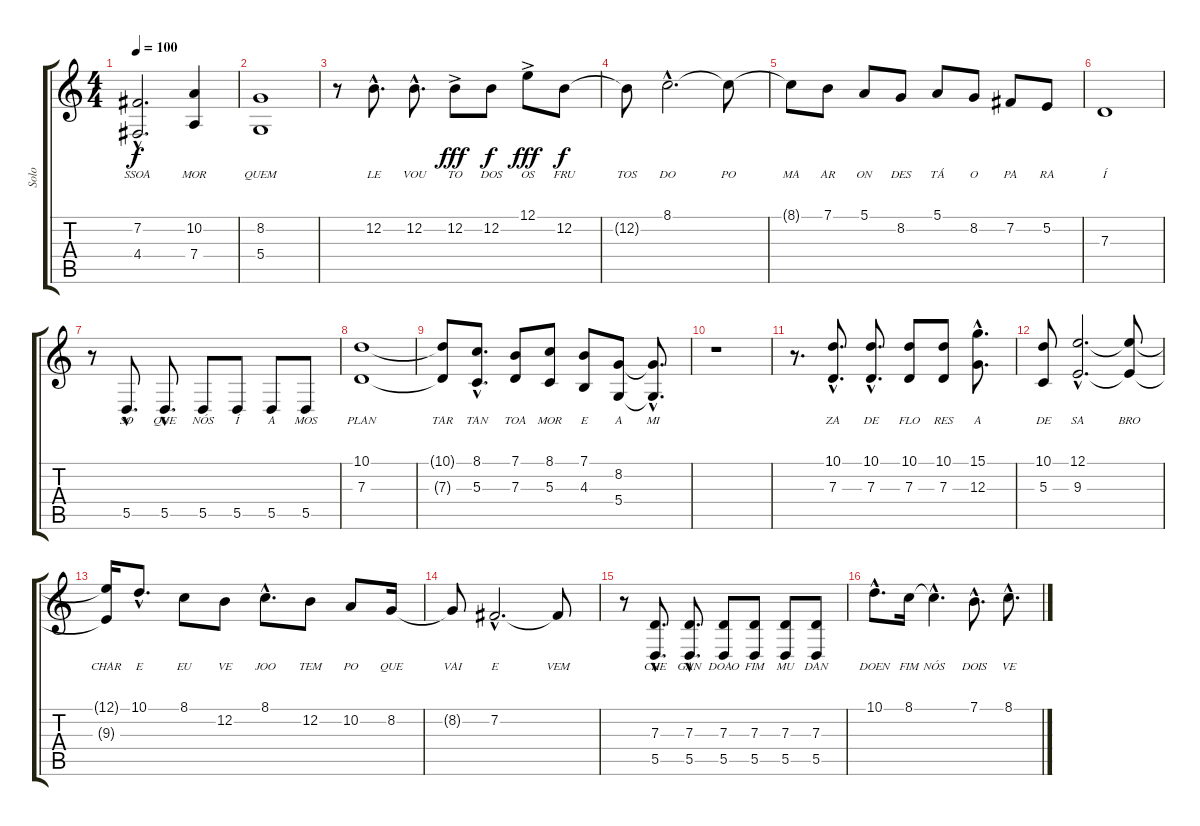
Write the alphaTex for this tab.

\track ("Solo" "Solo") {instrument stringensemble2}
\staff {score tabs}
\tuning (E4 B3 G3 D3 A2 E2) {hide}
\ts (4 4)
\tempo 100
\clef g2
\ks c
(7.2{hac} 4.4{hac}).2{d lyrics (0 "SSOA") lyrics (1 "") lyrics (2 "") lyrics (3 "") lyrics (4 "") dy f} (10.2 7.4).4{lyrics (0 "MOR") lyrics (1 "") lyrics (2 "") lyrics (3 "") lyrics (4 "")} |
(8.2 5.4).1{lyrics (0 "QUEM") lyrics (1 "") lyrics (2 "") lyrics (3 "") lyrics (4 "")} |
r.8 12.2{hac}.8{d lyrics (0 "LE") lyrics (1 "") lyrics (2 "") lyrics (3 "") lyrics (4 "")} 12.2{hac}.8{d lyrics (0 "VOU") lyrics (1 "") lyrics (2 "") lyrics (3 "") lyrics (4 "")} 12.2{ac}.8{lyrics (0 "TO") lyrics (1 "") lyrics (2 "") lyrics (3 "") lyrics (4 "") dy fff} 12.2.8{lyrics (0 "DOS") lyrics (1 "") lyrics (2 "") lyrics (3 "") lyrics (4 "") dy f} 12.1{ac}.8{lyrics (0 "OS") lyrics (1 "") lyrics (2 "") lyrics (3 "") lyrics (4 "") dy fff} 12.2.8{lyrics (0 "FRU") lyrics (1 "") lyrics (2 "") lyrics (3 "") lyrics (4 "") dy f} |
\ks aminor
12.2{t}.8{lyrics (0 "TOS") lyrics (1 "") lyrics (2 "") lyrics (3 "") lyrics (4 "")} 8.1{hac}.2{d lyrics (0 "DO") lyrics (1 "") lyrics (2 "") lyrics (3 "") lyrics (4 "")} 8.1{t}.8{lyrics (0 "PO") lyrics (1 "") lyrics (2 "") lyrics (3 "") lyrics (4 "")} |
8.1{t}.8{lyrics (0 "MA") lyrics (1 "") lyrics (2 "") lyrics (3 "") lyrics (4 "")} 7.1.8{lyrics (0 "AR") lyrics (1 "") lyrics (2 "") lyrics (3 "") lyrics (4 "")} 5.1.8{lyrics (0 "ON") lyrics (1 "") lyrics (2 "") lyrics (3 "") lyrics (4 "")} 8.2.8{lyrics (0 "DES") lyrics (1 "") lyrics (2 "") lyrics (3 "") lyrics (4 "")} 5.1.8{lyrics (0 "TÁ") lyrics (1 "") lyrics (2 "") lyrics (3 "") lyrics (4 "")} 8.2.8{lyrics (0 "O") lyrics (1 "") lyrics (2 "") lyrics (3 "") lyrics (4 "")} 7.2.8{lyrics (0 "PA") lyrics (1 "") lyrics (2 "") lyrics (3 "") lyrics (4 "")} 5.2.8{lyrics (0 "RA") lyrics (1 "") lyrics (2 "") lyrics (3 "") lyrics (4 "")} |
7.3.1{lyrics (0 "Í") lyrics (1 "") lyrics (2 "") lyrics (3 "") lyrics (4 "")} |
r.8 5.5{hac}.8{d lyrics (0 "SO") lyrics (1 "") lyrics (2 "") lyrics (3 "") lyrics (4 "")} 5.5{hac}.8{d lyrics (0 "QUE") lyrics (1 "") lyrics (2 "") lyrics (3 "") lyrics (4 "")} 5.5.8{lyrics (0 "NÓS") lyrics (1 "") lyrics (2 "") lyrics (3 "") lyrics (4 "")} 5.5.8{lyrics (0 "Í") lyrics (1 "") lyrics (2 "") lyrics (3 "") lyrics (4 "")} 5.5.8{lyrics (0 "A") lyrics (1 "") lyrics (2 "") lyrics (3 "") lyrics (4 "")} 5.5.8{lyrics (0 "MOS") lyrics (1 "") lyrics (2 "") lyrics (3 "") lyrics (4 "")} |
\ks c
(10.1 7.3).1{lyrics (0 "PLAN") lyrics (1 "") lyrics (2 "") lyrics (3 "") lyrics (4 "")} |
(10.1{t} 7.3{t}).8{lyrics (0 "TAR") lyrics (1 "") lyrics (2 "") lyrics (3 "") lyrics (4 "")} (8.1{hac} 5.3{hac}).8{d lyrics (0 "TAN") lyrics (1 "") lyrics (2 "") lyrics (3 "") lyrics (4 "")} (7.1 7.3).8{lyrics (0 "TOA") lyrics (1 "") lyrics (2 "") lyrics (3 "") lyrics (4 "")} (8.1 5.3).8{lyrics (0 "MOR") lyrics (1 "") lyrics (2 "") lyrics (3 "") lyrics (4 "")} (7.1 4.3).8{lyrics (0 "E") lyrics (1 "") lyrics (2 "") lyrics (3 "") lyrics (4 "")} (8.2 5.4).8{lyrics (0 "A") lyrics (1 "") lyrics (2 "") lyrics (3 "") lyrics (4 "")} (8.2{hac t} 5.4{hac t}).8{d lyrics (0 "MI") lyrics (1 "") lyrics (2 "") lyrics (3 "") lyrics (4 "")} |
r.1 |
r.8{d} (10.1{hac} 7.3{hac}).8{d lyrics (0 "ZA") lyrics (1 "") lyrics (2 "") lyrics (3 "") lyrics (4 "")} (10.1{hac} 7.3{hac}).8{d lyrics (0 "DE") lyrics (1 "") lyrics (2 "") lyrics (3 "") lyrics (4 "")} (10.1 7.3).8{lyrics (0 "FLO") lyrics (1 "") lyrics (2 "") lyrics (3 "") lyrics (4 "")} (10.1 7.3).8{lyrics (0 "RES") lyrics (1 "") lyrics (2 "") lyrics (3 "") lyrics (4 "")} (15.1{hac} 12.3{hac}).8{d lyrics (0 "A") lyrics (1 "") lyrics (2 "") lyrics (3 "") lyrics (4 "")} |
\ks aminor
(10.1 5.3).8{lyrics (0 "DE") lyrics (1 "") lyrics (2 "") lyrics (3 "") lyrics (4 "")} (12.1{hac} 9.3{hac}).2{d lyrics (0 "SA") lyrics (1 "") lyrics (2 "") lyrics (3 "") lyrics (4 "")} (12.1{t} 9.3{t}).8{lyrics (0 "BRO") lyrics (1 "") lyrics (2 "") lyrics (3 "") lyrics (4 "")} |
(12.1{t} 9.3{t}).16{lyrics (0 "CHAR") lyrics (1 "") lyrics (2 "") lyrics (3 "") lyrics (4 "")} 10.1{hac}.8{d lyrics (0 "E") lyrics (1 "") lyrics (2 "") lyrics (3 "") lyrics (4 "")} 8.1.8{lyrics (0 "EU") lyrics (1 "") lyrics (2 "") lyrics (3 "") lyrics (4 "")} 12.2.8{lyrics (0 "VE") lyrics (1 "") lyrics (2 "") lyrics (3 "") lyrics (4 "")} 8.1{hac}.8{d lyrics (0 "JOO") lyrics (1 "") lyrics (2 "") lyrics (3 "") lyrics (4 "")} 12.2.8{lyrics (0 "TEM") lyrics (1 "") lyrics (2 "") lyrics (3 "") lyrics (4 "")} 10.2.8{lyrics (0 "PO") lyrics (1 "") lyrics (2 "") lyrics (3 "") lyrics (4 "")} 8.2.16{lyrics (0 "QUE") lyrics (1 "") lyrics (2 "") lyrics (3 "") lyrics (4 "")} |
8.2{t}.8{lyrics (0 "VAI") lyrics (1 "") lyrics (2 "") lyrics (3 "") lyrics (4 "")} 7.2{hac}.2{d lyrics (0 "E") lyrics (1 "") lyrics (2 "") lyrics (3 "") lyrics (4 "")} 7.2{t}.8{lyrics (0 "VEM") lyrics (1 "") lyrics (2 "") lyrics (3 "") lyrics (4 "")} |
r.8 (7.3{hac} 5.5{hac}).8{d lyrics (0 "CHE") lyrics (1 "") lyrics (2 "") lyrics (3 "") lyrics (4 "")} (7.3{hac} 5.5{hac}).8{d lyrics (0 "GAN") lyrics (1 "") lyrics (2 "") lyrics (3 "") lyrics (4 "")} (7.3 5.5).8{lyrics (0 "DOAO") lyrics (1 "") lyrics (2 "") lyrics (3 "") lyrics (4 "")} (7.3 5.5).8{lyrics (0 "FIM") lyrics (1 "") lyrics (2 "") lyrics (3 "") lyrics (4 "")} (7.3 5.5).8{lyrics (0 "MU") lyrics (1 "") lyrics (2 "") lyrics (3 "") lyrics (4 "")} (7.3 5.5).8{lyrics (0 "DAN") lyrics (1 "") lyrics (2 "") lyrics (3 "") lyrics (4 "")} |
\ks c
10.1{hac}.8{d lyrics (0 "DOEN") lyrics (1 "") lyrics (2 "") lyrics (3 "") lyrics (4 "")} 8.1.16{lyrics (0 "FIM") lyrics (1 "") lyrics (2 "") lyrics (3 "") lyrics (4 "")} 8.1{hac t}.4{d lyrics (0 "NÓS") lyrics (1 "") lyrics (2 "") lyrics (3 "") lyrics (4 "")} 7.1{hac}.8{d lyrics (0 "DOIS") lyrics (1 "") lyrics (2 "") lyrics (3 "") lyrics (4 "")} 8.1{hac}.8{d lyrics (0 "VE") lyrics (1 "") lyrics (2 "") lyrics (3 "") lyrics (4 "")}
